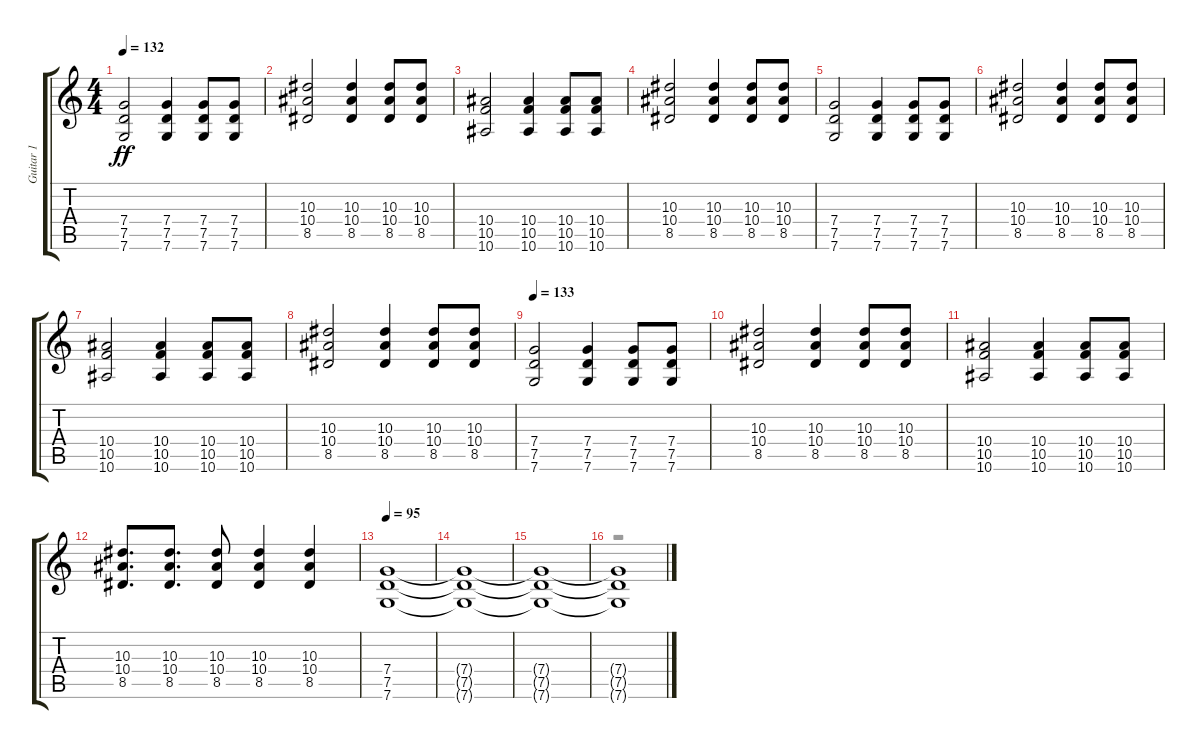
\track ("Guitar 1" "Guitar 1") {instrument distortionguitar}
\staff {score tabs}
\tuning (D4 A3 F3 C3 G2 C2) {hide}
\voice
\ts (4 4)
\tempo 132
\clef g2
\ks c
(7.4 7.5 7.6).2{dy ff} (7.4 7.5 7.6).4 (7.4 7.5 7.6).8 (7.4 7.5 7.6).8 |
(10.3 10.4 8.5).2 (10.3 10.4 8.5).4 (10.3 10.4 8.5).8 (10.3 10.4 8.5).8 |
(10.4 10.5 10.6).2 (10.4 10.5 10.6).4 (10.4 10.5 10.6).8 (10.4 10.5 10.6).8 |
(10.3 10.4 8.5).2 (10.3 10.4 8.5).4 (10.3 10.4 8.5).8 (10.3 10.4 8.5).8 |
(7.4 7.5 7.6).2 (7.4 7.5 7.6).4 (7.4 7.5 7.6).8 (7.4 7.5 7.6).8 |
(10.3 10.4 8.5).2 (10.3 10.4 8.5).4 (10.3 10.4 8.5).8 (10.3 10.4 8.5).8 |
(10.4 10.5 10.6).2 (10.4 10.5 10.6).4 (10.4 10.5 10.6).8 (10.4 10.5 10.6).8 |
(10.3 10.4 8.5).2 (10.3 10.4 8.5).4 (10.3 10.4 8.5).8 (10.3 10.4 8.5).8 |
\tempo 133
(7.4 7.5 7.6).2 (7.4 7.5 7.6).4 (7.4 7.5 7.6).8 (7.4 7.5 7.6).8 |
(10.3 10.4 8.5).2 (10.3 10.4 8.5).4 (10.3 10.4 8.5).8 (10.3 10.4 8.5).8 |
(10.4 10.5 10.6).2 (10.4 10.5 10.6).4 (10.4 10.5 10.6).8 (10.4 10.5 10.6).8 |
(10.3 10.4 8.5).8{d} (10.3 10.4 8.5).8{d} (10.3 10.4 8.5).8 (10.3 10.4 8.5).4 (10.3 10.4 8.5).4 |
\tempo 95
(7.4 7.5 7.6).1 |
(7.4{t} 7.5{t} 7.6{t}).1 |
(7.4{t} 7.5{t} 7.6{t}).1 |
(7.4{t} 7.5{t} 7.6{t}).1
\voice
\clef g2
\ottava regular
\simile none
\ks c
|
|
|
|
|
|
|
|
|
|
|
|
|
|
|
r.1
